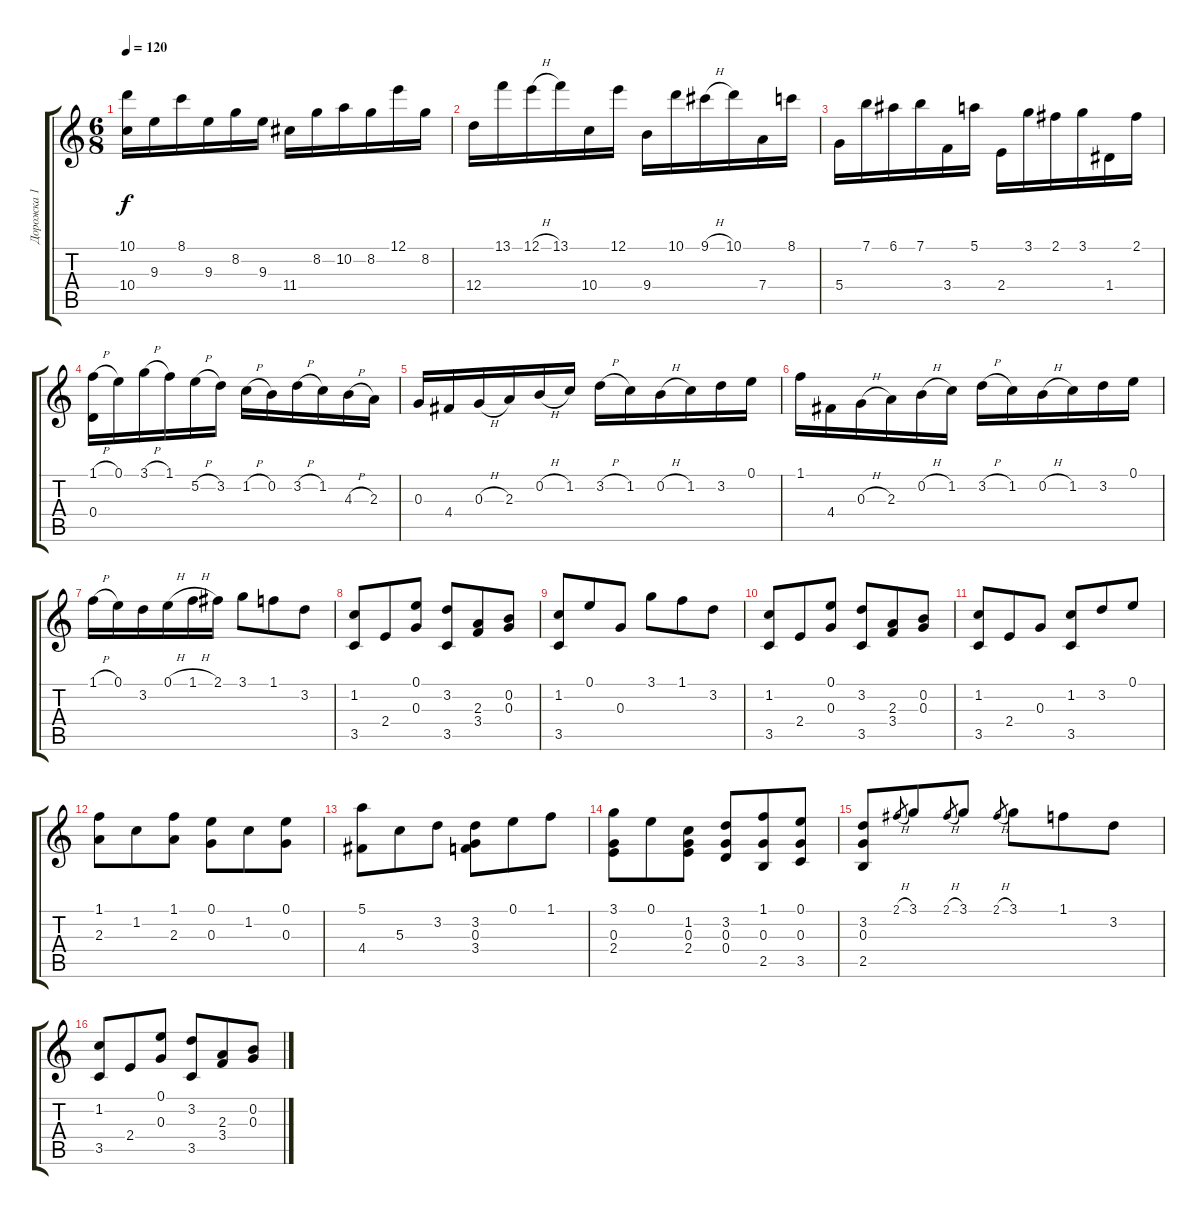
\track ("Дорожка 1" "Дорожка 1") {instrument acousticguitarnylon}
\staff {score tabs}
\tuning (E4 B3 G3 D3 A2 E2) {hide}
\ts (6 8)
\tempo 120
\clef g2
\ks c
(10.1 10.4).16{dy f} 9.3.16 8.1.16 9.3.16 8.2.16 9.3.16 11.4.16 8.2.16 10.2.16 8.2.16 12.1.16 8.2.16 |
12.4.16 13.1.16 12.1{h}.16 13.1.16 10.4.16 12.1.16 9.4.16 10.1.16 9.1{h}.16 10.1.16 7.4.16 8.1.16 |
5.4.16 7.1.16 6.1.16 7.1.16 3.4.16 5.1.16 2.4.16 3.1.16 2.1.16 3.1.16 1.4.16 2.1.16 |
(1.1{h} 0.4).16 0.1.16 3.1{h}.16 1.1.16 5.2{h}.16 3.2.16 1.2{h}.16 0.2.16 3.2{h}.16 1.2.16 4.3{h}.16 2.3.16 |
0.3.16 4.4.16 0.3{h}.16 2.3.16 0.2{h}.16 1.2.16 3.2{h}.16 1.2.16 0.2{h}.16 1.2.16 3.2.16 0.1.16 |
1.1.16 4.4.16 0.3{h}.16 2.3.16 0.2{h}.16 1.2.16 3.2{h}.16 1.2.16 0.2{h}.16 1.2.16 3.2.16 0.1.16 |
1.1{h}.16 0.1.16 3.2.16 0.1{h}.16 1.1{h}.16 2.1.16 3.1.8 1.1.8 3.2.8 |
(1.2 3.5).8 2.4.8 (0.1 0.3).8 (3.2 3.5).8 (2.3 3.4).8 (0.2 0.3).8 |
(1.2 3.5).8 0.1.8 0.3.8 3.1.8 1.1.8 3.2.8 |
(1.2 3.5).8 2.4.8 (0.1 0.3).8 (3.2 3.5).8 (2.3 3.4).8 (0.2 0.3).8 |
(1.2 3.5).8 2.4.8 0.3.8 (1.2 3.5).8 3.2.8 0.1.8 |
(1.1 2.3).8 1.2.8 (1.1 2.3).8 (0.1 0.3).8 1.2.8 (0.1 0.3).8 |
(5.1 4.4).8 5.3.8 3.2.8 (3.2 0.3 3.4).8 0.1.8 1.1.8 |
(3.1 0.3 2.4).8 0.1.8 (1.2 0.3 2.4).8 (3.2 0.3 0.4).8 (1.1 0.3 2.5).8 (0.1 0.3 3.5).8 |
(3.2 0.3 2.5).8 2.1{h}.8{gr} 3.1.8 2.1{h}.8{gr} 3.1.8 2.1{h}.8{gr} 3.1.8 1.1.8 3.2.8 |
(1.2 3.5).8 2.4.8 (0.1 0.3).8 (3.2 3.5).8 (2.3 3.4).8 (0.2 0.3).8
